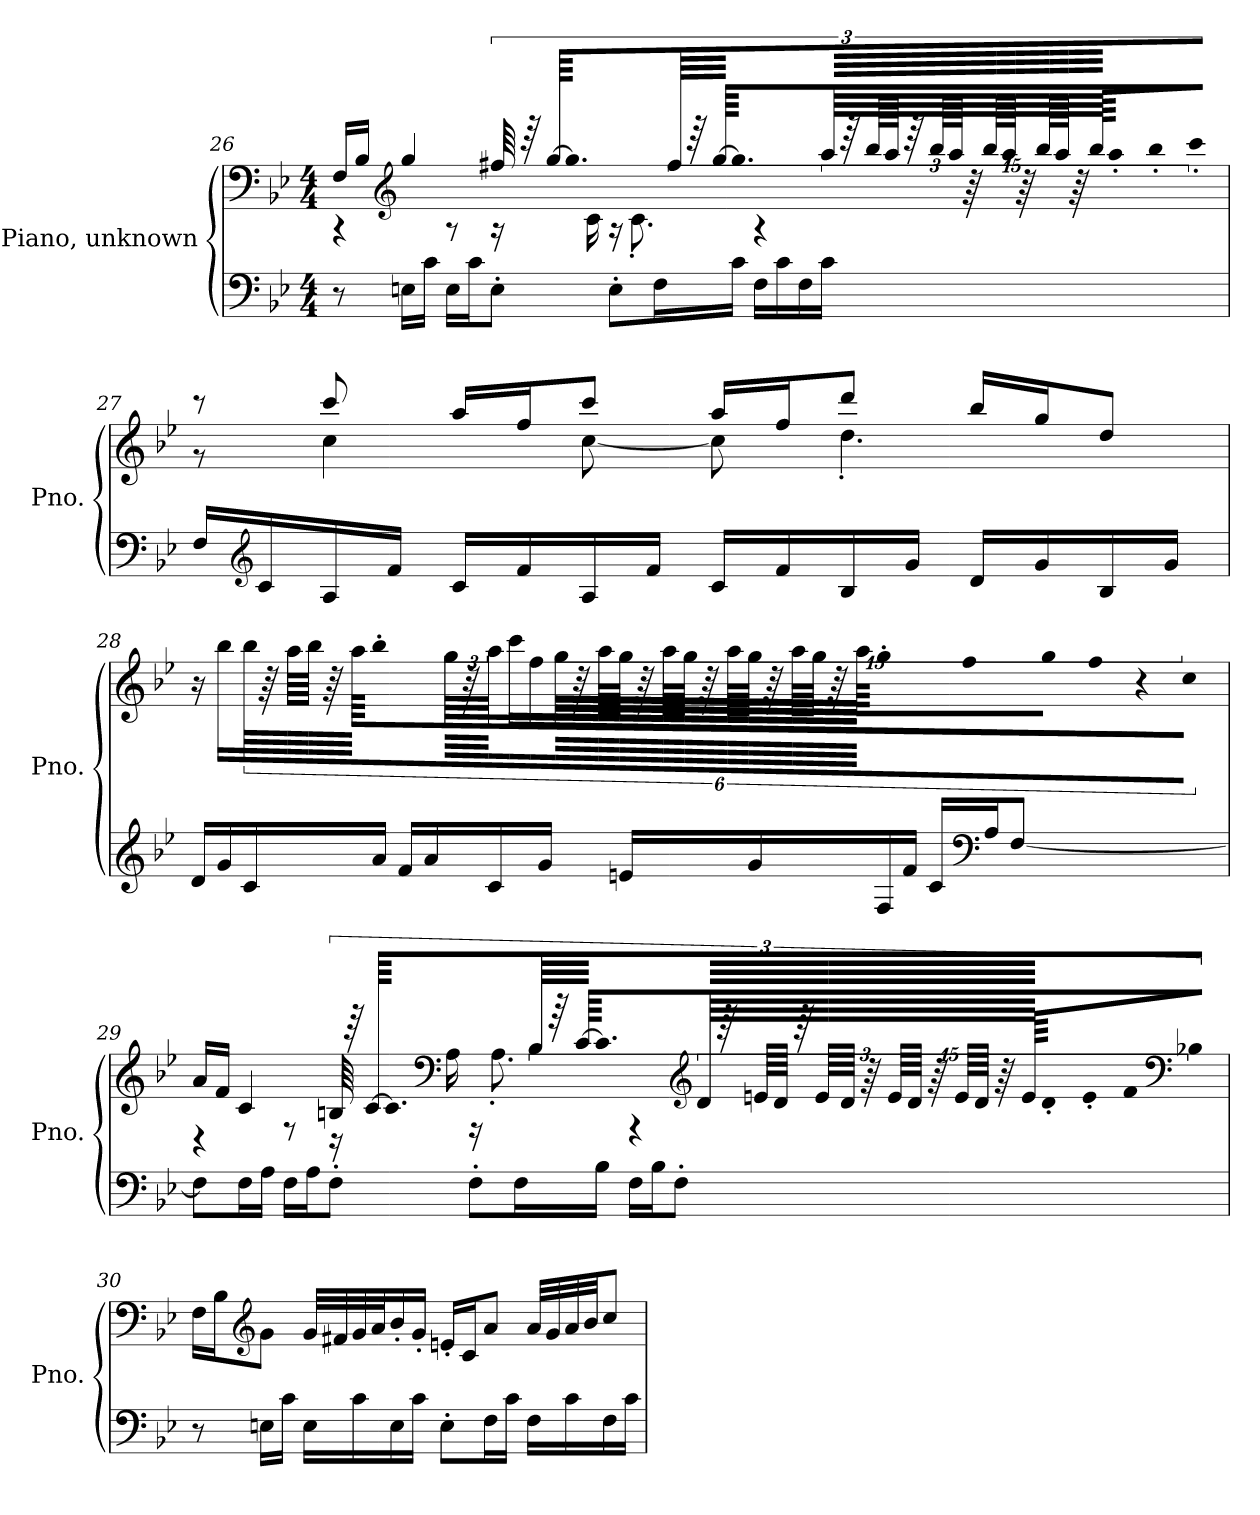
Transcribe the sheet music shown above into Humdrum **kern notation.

**kern	**kern
*part1	*part1
*staff2	*staff1
*I"Piano, unknown	*
*I'Pno.	*
!!LO:LB:g=z
*clefF4	*clefF4
*k[b-e-]	*k[b-e-]
*M4/4	*M4/4
=26	=26
*	*^
8r	16F/LL	4r
.	16B-/JJ	.
*	*clefG2	*
16En\LL	4gg/	.
16c\JJ	.	.
16E\LL	.	8r
16c\J	.	.
8E'\J	96ff#X/	16r
.	96r	.
.	[96gg/KKLL	.
.	16.gg/]	.
.	.	16c\
8E'\L	96ff#/JJkk	16r
.	96r	.
.	[96gg/KKLL	.
.	16.gg/]	.
.	.	8.c'\
16F\L	96aa/JJkk	.
.	96r	.
.	96bb-/LLLL	.
.	96aa/JJJJ	.
.	96r	.
.	96bb-/LLLL	.
16c\JJ	96aa/JJJJ	.
.	96r	.
.	96bb-/LLLL	.
.	96aa/JJJJ	.
.	96r	.
.	96bb-/LLLL	.
16F\LL	96aa/JJJJ	4r
.	96r	.
.	96bb-/KLLL	.
.	32aa'/J	.
16c\	16bb-'/J	.
16F\	8ccc'/J	.
16c\JJ	.	.
!!LO:LB:g=z	!!
=27	=27	=27
16F/LL	8r	8r
*clefG2	*	*
16c/	.	.
16A/	8ccc/	4cc\
16f/JJ	.	.
16c/LL	16aa/LL	.
16f/	16ff/J	.
16A/	8ccc/J	[8cc\
16f/JJ	.	.
16c/LL	16aa/LL	8cc\]
16f/	16ff/J	.
16B-/	8ddd/J	4.dd'\
16g/JJ	.	.
16d/LL	16bb-/LL	.
16g/	16gg/J	.
16B-/	8dd/J	.
16g/JJ	.	.
*	*v	*v
!!LO:LB:g=z
=28	=28
16d/LL	16r
16g/	16bb-\LL
16c/	96bb-\JJkk
.	96r
.	96aa\LLLL
.	96bb-\JJJJ
.	96r
.	96aa\KLLL
16a/JJ	32bb-'\
.	96gg\JJJk
.	96r
.	96aa\
16f/LL	16ccc\LL
16a/	16ff\
16c/	96gg\JJkk
.	96r
.	96aa\LLLL
.	96gg\JJJJ
.	96r
.	96aa\LLLL
16g/JJ	96gg\JJJJ
.	96r
.	96aa\LLLL
.	96gg\JJJJ
.	96r
.	96aa\LLLL
16en/LL	96gg\JJJJ
.	96r
.	96aa\KLLL
.	32gg'\
16g/	32ff\
.	32gg\JJJ
16F/	4ff\
16f/JJ	.
16c/LL	.
*clefF4	*
16A/J	.
[8F/J	16r
.	16cc\
!!LO:PB:g=z
=29	=29
*	*^
8F\L]	16a/LL	4r
.	16f/JJ	.
16F\L	4c/	.
16A\JJ	.	.
16F\LL	.	8r
16A\J	.	.
8F'\J	96Bn/	16r
.	96r	.
.	[96c/KKLL	.
.	16.c/]	.
*	*clefF4	*
.	.	16A\
8F'\L	96B/JJkk	16r
.	96r	.
.	[96c/KKLL	.
.	16.c/]	.
.	.	8.A'\
*	*clefG2	*
16F\L	96d/JJkk	.
.	96r	.
.	96en/LLLL	.
.	96d/JJJJ	.
.	96r	.
.	96e/LLLL	.
16B-\JJ	96d/JJJJ	.
.	96r	.
.	96e/LLLL	.
.	96d/JJJJ	.
.	96r	.
.	96e/LLLL	.
16F\LL	96d/JJJJ	4r
.	96r	.
.	96e/KLLL	.
.	32d'/J	.
16B-\J	16e'/	.
8F'\J	16f/	.
*	*clefF4	*
.	16B-X/JJ	.
*	*v	*v
!!LO:LB:g=z
=30	=30
8r	16F\LL
.	16B-\J
*	*clefG2
16En\LL	8g\J
16c\JJ	.
16E\LL	32g/LLL
.	32f#X/
16c\	32g/
.	32a/J
16E\	16b-'/
16c\JJ	16g'/JJ
8E'\L	16en'/LL
.	16c/J
16F\L	8a/J
16c\JJ	.
16F\LL	32a/LLL
.	32g/
16c\	32a/
.	32b-/JJ
16F\	8cc/J
16c\JJ	.
=	=
*-	*-
